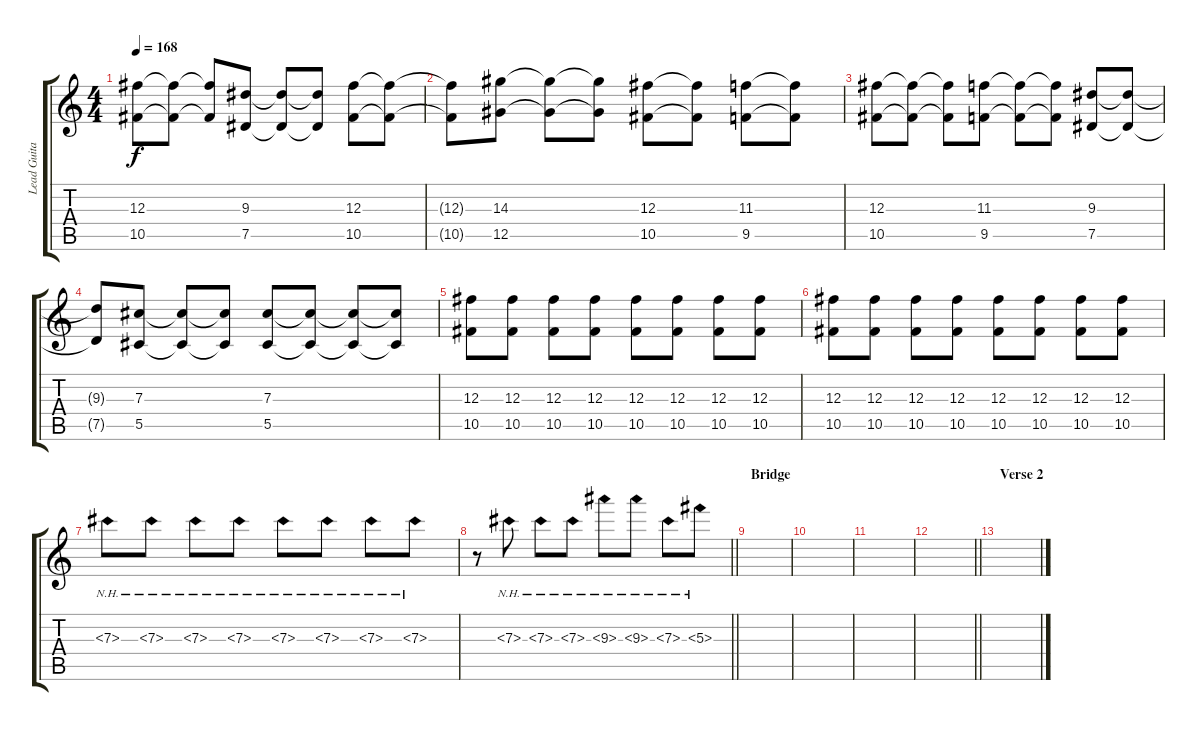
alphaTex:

\track ("Lead Guitar" "Lead Guita") {instrument distortionguitar}
\staff {score tabs}
\tuning (Eb4 Bb3 Gb3 Db3 Ab2 Db2) {hide}
\ts (4 4)
\tempo 168
\clef g2
\ks c
(12.3 10.5).8{dy f} (12.3{t} 10.5{t}).8 (12.3{t} 10.5{t}).8 (9.3 7.5).8 (9.3{t} 7.5{t}).8 (9.3{t} 7.5{t}).8 (12.3 10.5).8 (12.3{t} 10.5{t}).8 |
(12.3{t} 10.5{t}).8 (14.3 12.5).8 (14.3{t} 12.5{t}).8 (14.3{t} 12.5{t}).8 (12.3 10.5).8 (12.3{t} 10.5{t}).8 (11.3 9.5).8 (11.3{t} 9.5{t}).8 |
(12.3 10.5).8 (12.3{t} 10.5{t}).8 (12.3{t} 10.5{t}).8 (11.3 9.5).8 (11.3{t} 9.5{t}).8 (11.3{t} 9.5{t}).8 (9.3 7.5).8 (9.3{t} 7.5{t}).8 |
(9.3{t} 7.5{t}).8 (7.3 5.5).8 (7.3{t} 5.5{t}).8 (7.3{t} 5.5{t}).8 (7.3 5.5).8 (7.3{t} 5.5{t}).8 (7.3{t} 5.5{t}).8 (7.3{t} 5.5{t}).8 |
(12.3 10.5).8 (12.3 10.5).8 (12.3 10.5).8 (12.3 10.5).8 (12.3 10.5).8 (12.3 10.5).8 (12.3 10.5).8 (12.3 10.5).8 |
(12.3 10.5).8 (12.3 10.5).8 (12.3 10.5).8 (12.3 10.5).8 (12.3 10.5).8 (12.3 10.5).8 (12.3 10.5).8 (12.3 10.5).8 |
7.3{nh}.8 7.3{nh}.8 7.3{nh}.8 7.3{nh}.8 7.3{nh}.8 7.3{nh}.8 7.3{nh}.8 7.3{nh}.8 |
\barLineRight lightlight
r.8 7.3{nh}.8 7.3{nh}.8 7.3{nh}.8 9.3{nh}.8 9.3{nh}.8 7.3{nh}.8 5.3{nh}.8 |
\section ("" "Bridge")
|
|
|
\barLineRight lightlight
|
\section ("" "Verse 2")
